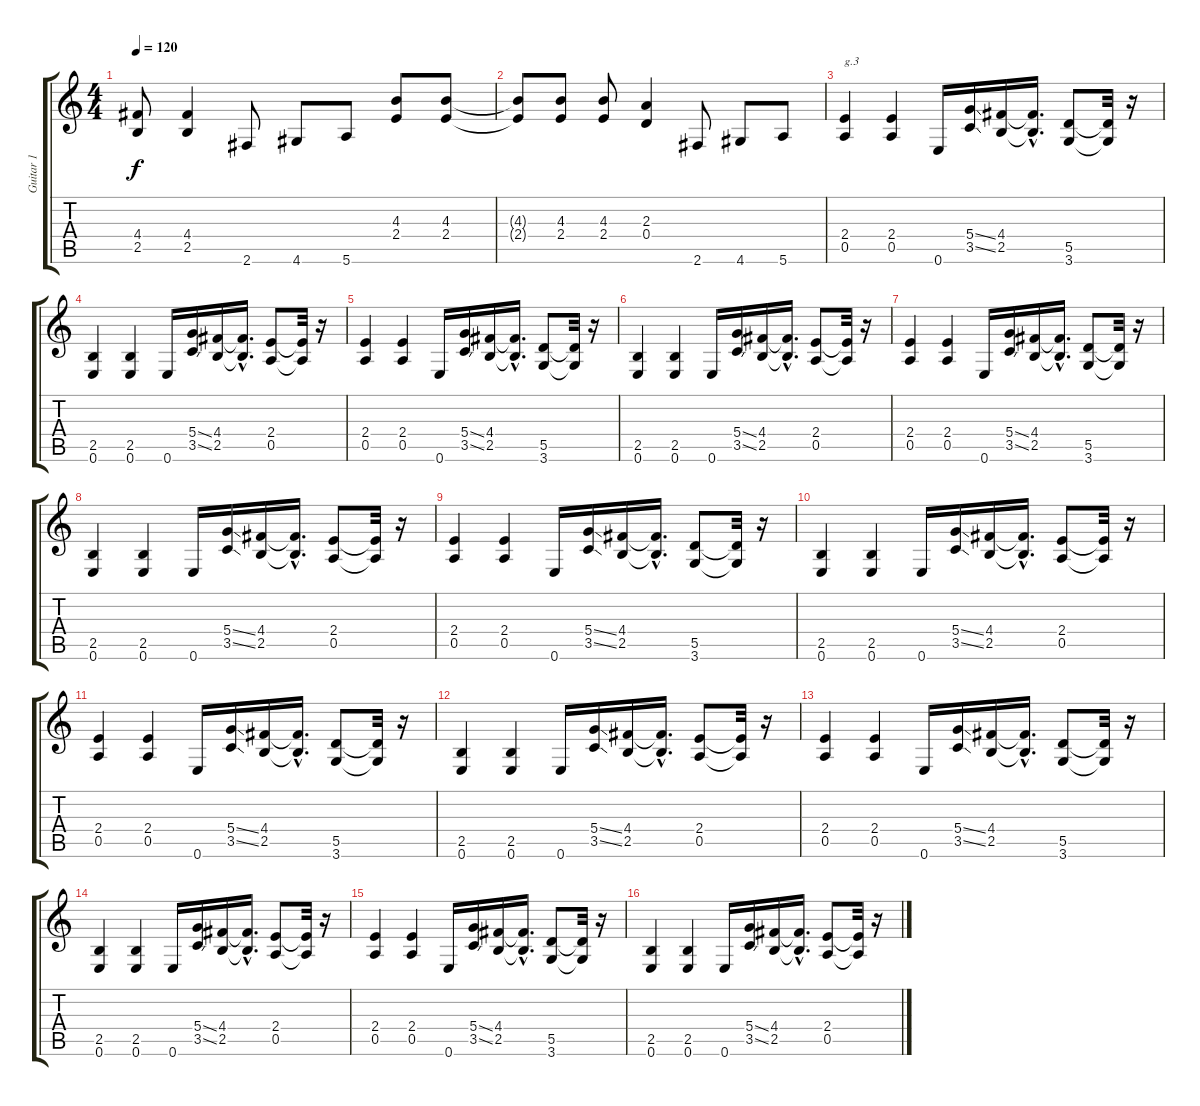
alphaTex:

\track ("Guitar 1" "Guitar 1") {instrument distortionguitar}
\staff {score tabs}
\tuning (E4 B3 G3 D3 A2 E2) {hide}
\ts (4 4)
\tempo 120
\clef g2
\ks c
(4.4 2.5).8{dy f} (4.4 2.5).4 2.6.8 4.6.8 5.6.8 (4.3 2.4).8 (4.3 2.4).8 |
(4.3{t} 2.4{t}).8 (4.3 2.4).8 (4.3 2.4).8 (2.3 0.4).4 2.6.8 4.6.8 5.6.8 |
(2.4 0.5).4{txt "g.3"} (2.4 0.5).4 0.6.16 (5.4{ss} 3.5{ss}).16 (4.4 2.5).16 (4.4{hac t} 2.5{hac t}).16{d} (5.5 3.6).8 (5.5{t} 3.6{t}).32 r.16 |
(2.5 0.6).4 (2.5 0.6).4 0.6.16 (5.4{ss} 3.5{ss}).16 (4.4 2.5).16 (4.4{hac t} 2.5{hac t}).16{d} (2.4 0.5).8 (2.4{t} 0.5{t}).32 r.16 |
(2.4 0.5).4 (2.4 0.5).4 0.6.16 (5.4{ss} 3.5{ss}).16 (4.4 2.5).16 (4.4{hac t} 2.5{hac t}).16{d} (5.5 3.6).8 (5.5{t} 3.6{t}).32 r.16 |
(2.5 0.6).4 (2.5 0.6).4 0.6.16 (5.4{ss} 3.5{ss}).16 (4.4 2.5).16 (4.4{hac t} 2.5{hac t}).16{d} (2.4 0.5).8 (2.4{t} 0.5{t}).32 r.16 |
(2.4 0.5).4 (2.4 0.5).4 0.6.16 (5.4{ss} 3.5{ss}).16 (4.4 2.5).16 (4.4{hac t} 2.5{hac t}).16{d} (5.5 3.6).8 (5.5{t} 3.6{t}).32 r.16 |
(2.5 0.6).4 (2.5 0.6).4 0.6.16 (5.4{ss} 3.5{ss}).16 (4.4 2.5).16 (4.4{hac t} 2.5{hac t}).16{d} (2.4 0.5).8 (2.4{t} 0.5{t}).32 r.16 |
(2.4 0.5).4 (2.4 0.5).4 0.6.16 (5.4{ss} 3.5{ss}).16 (4.4 2.5).16 (4.4{hac t} 2.5{hac t}).16{d} (5.5 3.6).8 (5.5{t} 3.6{t}).32 r.16 |
(2.5 0.6).4 (2.5 0.6).4 0.6.16 (5.4{ss} 3.5{ss}).16 (4.4 2.5).16 (4.4{hac t} 2.5{hac t}).16{d} (2.4 0.5).8 (2.4{t} 0.5{t}).32 r.16 |
(2.4 0.5).4 (2.4 0.5).4 0.6.16 (5.4{ss} 3.5{ss}).16 (4.4 2.5).16 (4.4{hac t} 2.5{hac t}).16{d} (5.5 3.6).8 (5.5{t} 3.6{t}).32 r.16 |
(2.5 0.6).4 (2.5 0.6).4 0.6.16 (5.4{ss} 3.5{ss}).16 (4.4 2.5).16 (4.4{hac t} 2.5{hac t}).16{d} (2.4 0.5).8 (2.4{t} 0.5{t}).32 r.16 |
(2.4 0.5).4 (2.4 0.5).4 0.6.16 (5.4{ss} 3.5{ss}).16 (4.4 2.5).16 (4.4{hac t} 2.5{hac t}).16{d} (5.5 3.6).8 (5.5{t} 3.6{t}).32 r.16 |
(2.5 0.6).4 (2.5 0.6).4 0.6.16 (5.4{ss} 3.5{ss}).16 (4.4 2.5).16 (4.4{hac t} 2.5{hac t}).16{d} (2.4 0.5).8 (2.4{t} 0.5{t}).32 r.16 |
(2.4 0.5).4 (2.4 0.5).4 0.6.16 (5.4{ss} 3.5{ss}).16 (4.4 2.5).16 (4.4{hac t} 2.5{hac t}).16{d} (5.5 3.6).8 (5.5{t} 3.6{t}).32 r.16 |
(2.5 0.6).4 (2.5 0.6).4 0.6.16 (5.4{ss} 3.5{ss}).16 (4.4 2.5).16 (4.4{hac t} 2.5{hac t}).16{d} (2.4 0.5).8 (2.4{t} 0.5{t}).32 r.16
